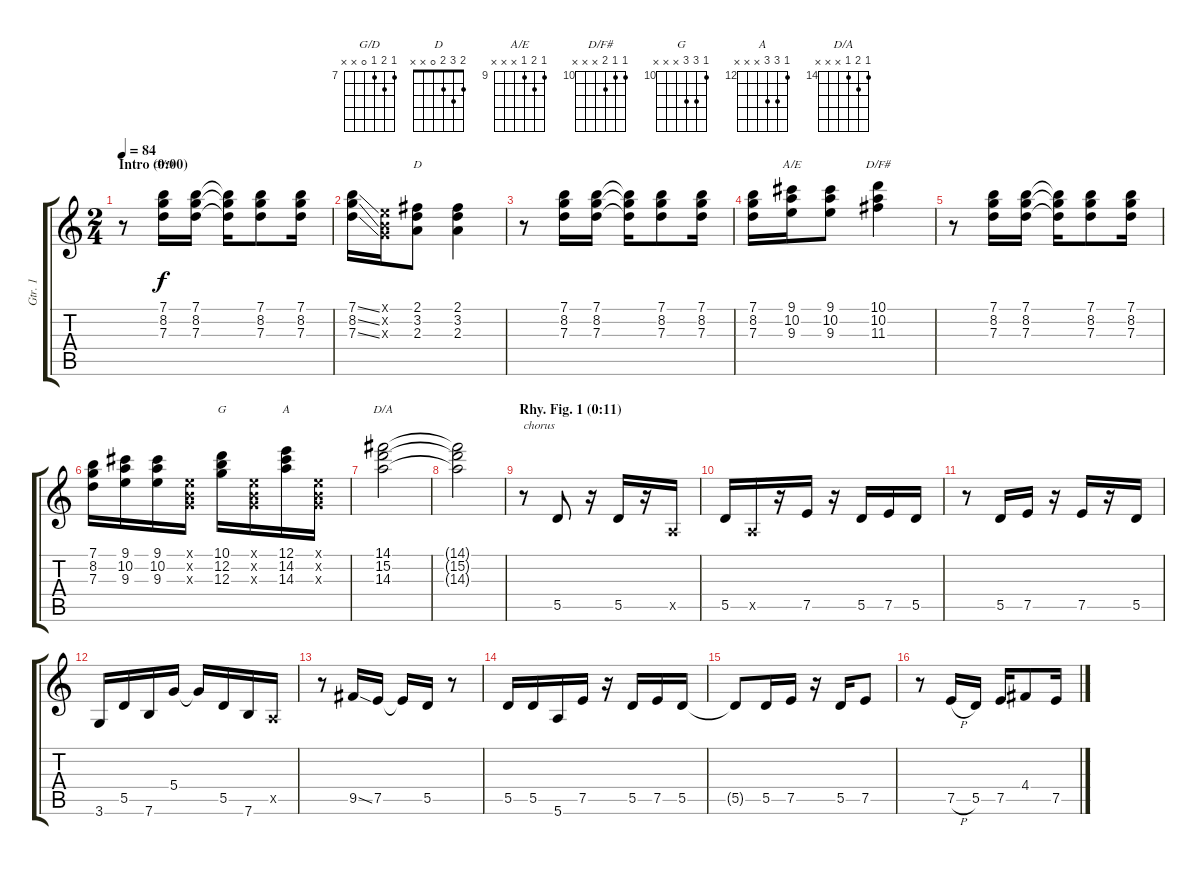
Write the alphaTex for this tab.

\track ("Gtr. 1" "Gtr. 1") {instrument electricguitarmuted}
\staff {score tabs}
\tuning (E4 B3 G3 D3 A2 E2) {hide}
\chord ("G/D" 7 8 7 0 x x) {firstfret 7}
\chord ("D" 2 3 2 0 x x)
\chord ("A/E" 9 10 9 x x x) {firstfret 9}
\chord ("D/F#" 10 10 11 x x x) {firstfret 10}
\chord ("G" 10 12 12 x x x) {firstfret 10}
\chord ("A" 12 14 14 x x x) {firstfret 12}
\chord ("D/A" 14 15 14 x x x) {firstfret 14}
\ts (2 4)
\section ("" "Intro (0:00)")
\tempo 84
\clef g2
\ks c
r.8{dy f volume 13 instrument electricguitarjazz} (7.1 8.2 7.3).16{ch "G/D"} (7.1 8.2 7.3).16 (7.1{t} 8.2{t} 7.3{t}).16 (7.1 8.2 7.3).8 (7.1 8.2 7.3).16 |
(7.1{ss} 8.2{ss} 7.3{ss}).16 (0.1{x} 0.2{x} 0.3{x}).16 (2.1 3.2 2.3).8{ch "D"} (2.1 3.2 2.3).4 |
r.8 (7.1 8.2 7.3).16 (7.1 8.2 7.3).16 (7.1{t} 8.2{t} 7.3{t}).16 (7.1 8.2 7.3).8 (7.1 8.2 7.3).16 |
(7.1 8.2 7.3).16 (9.1 10.2 9.3).16{ch "A/E"} (9.1 10.2 9.3).8 (10.1 10.2 11.3).4{ch "D/F#"} |
r.8 (7.1 8.2 7.3).16 (7.1 8.2 7.3).16 (7.1{t} 8.2{t} 7.3{t}).16 (7.1 8.2 7.3).8 (7.1 8.2 7.3).16 |
(7.1 8.2 7.3).16 (9.1 10.2 9.3).16 (9.1 10.2 9.3).16 (0.1{x} 0.2{x} 0.3{x}).16 (10.1 12.2 12.3).16{ch "G"} (0.1{x} 0.2{x} 0.3{x}).16 (12.1 14.2 14.3).16{ch "A"} (0.1{x} 0.2{x} 0.3{x}).16 |
(14.1 15.2 14.3).2{ch "D/A"} |
(14.1{t} 15.2{t} 14.3{t}).2 |
\section ("" "Rhy. Fig. 1 (0:11)")
r.8{txt "chorus" volume 16 instrument electricguitarmuted} 5.5.8 r.16 5.5.16 r.16 0.5{x}.16 |
5.5.16 0.5{x}.16 r.16 7.5.16 r.16 5.5.16 7.5.16 5.5.16 |
r.8 5.5.16 7.5.16 r.16 7.5.16 r.16 5.5.16 |
3.6.16 5.5.16 7.6.16 5.4.16 5.4{t}.16 5.5.16 7.6.16 0.5{x}.16 |
r.8 9.5{ss}.16 7.5.16 7.5{t}.16 5.5.16 r.8 |
5.5.16 5.5.16 5.6.16 7.5.16 r.16 5.5.16 7.5.16 5.5.16 |
5.5{t}.8 5.5.16 7.5.16 r.16 5.5.16 7.5.8 |
r.8 7.5{h}.16 5.5.16 7.5.16 4.4.8 7.5.16
